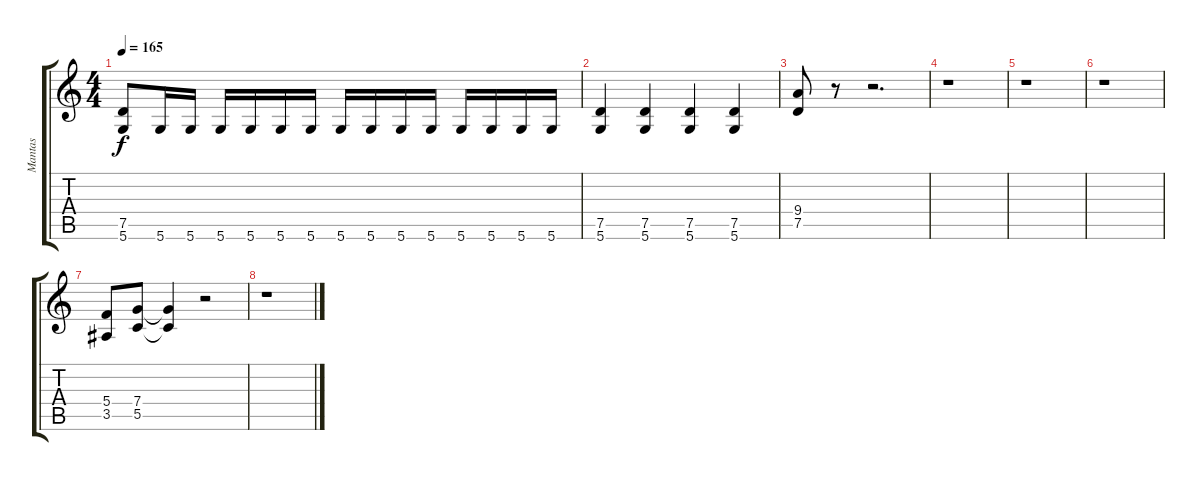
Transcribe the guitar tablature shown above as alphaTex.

\track ("Mantas" "Mantas") {instrument distortionguitar}
\staff {score tabs}
\tuning (D4 A3 F3 C3 G2 D2) {hide}
\ts (4 4)
\tempo 165
\clef g2
\ks c
(7.5 5.6).8{dy f} 5.6.16 5.6.16 5.6.16 5.6.16 5.6.16 5.6.16 5.6.16 5.6.16 5.6.16 5.6.16 5.6.16 5.6.16 5.6.16 5.6.16 |
(7.5 5.6).4 (7.5 5.6).4 (7.5 5.6).4 (7.5 5.6).4 |
(9.4 7.5).8 r.8 r.2{d} |
r.1 |
r.1 |
r.1 |
(5.4 3.5).8 (7.4 5.5).8 (7.4{t} 5.5{t}).4 r.2 |
r.1
